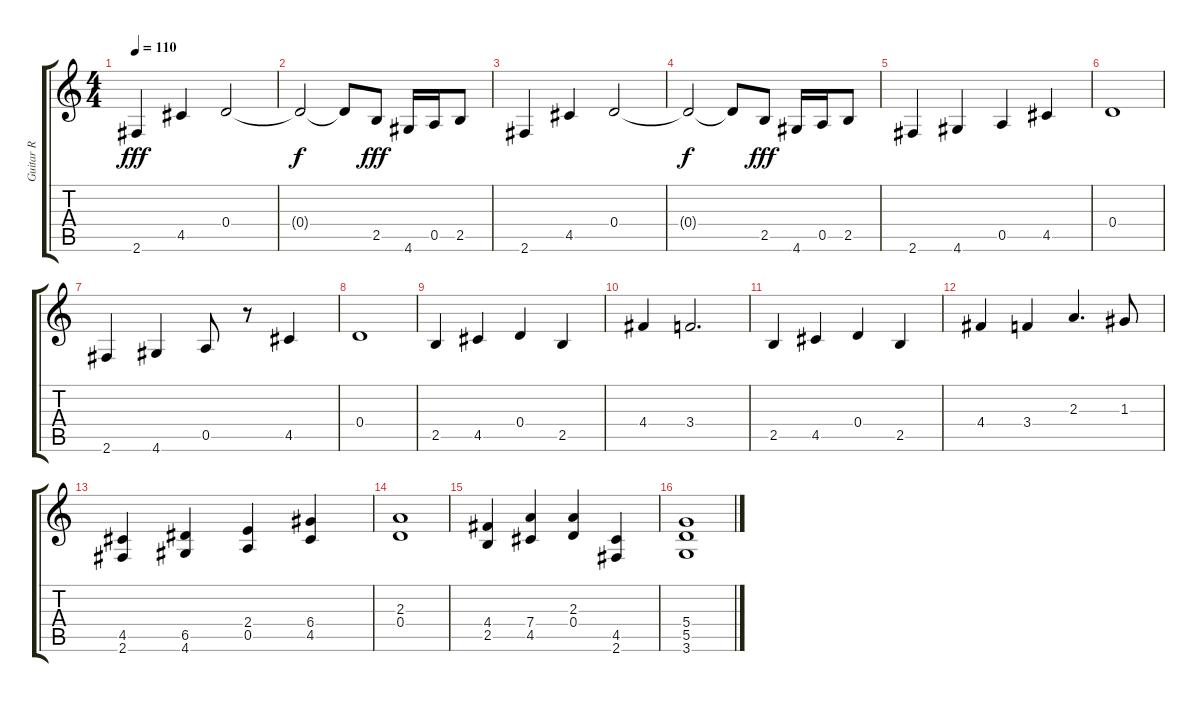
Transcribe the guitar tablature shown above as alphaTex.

\track ("Guitar R" "Guitar R") {instrument distortionguitar}
\staff {score tabs}
\tuning (E4 B3 G3 D3 A2 E2) {hide}
\ts (4 4)
\tempo 110
\clef g2
\ks c
2.6.4{dy fff} 4.5.4 0.4.2 |
0.4{t}.2{dy f} 0.4{t}.8 2.5.8{dy fff} 4.6.16 0.5.16 2.5.8 |
2.6.4 4.5.4 0.4.2 |
0.4{t}.2{dy f} 0.4{t}.8 2.5.8{dy fff} 4.6.16 0.5.16 2.5.8 |
2.6.4 4.6.4 0.5.4 4.5.4 |
0.4.1 |
2.6.4 4.6.4 0.5.8 r.8 4.5.4 |
0.4.1 |
2.5.4 4.5.4 0.4.4 2.5.4 |
4.4.4 3.4.2{d} |
2.5.4 4.5.4 0.4.4 2.5.4 |
4.4.4 3.4.4 2.3.4{d} 1.3.8 |
(4.5 2.6).4 (6.5 4.6).4 (2.4 0.5).4 (6.4 4.5).4 |
(2.3 0.4).1 |
(4.4 2.5).4 (7.4 4.5).4 (2.3 0.4).4 (4.5 2.6).4 |
(5.4 5.5 3.6).1
